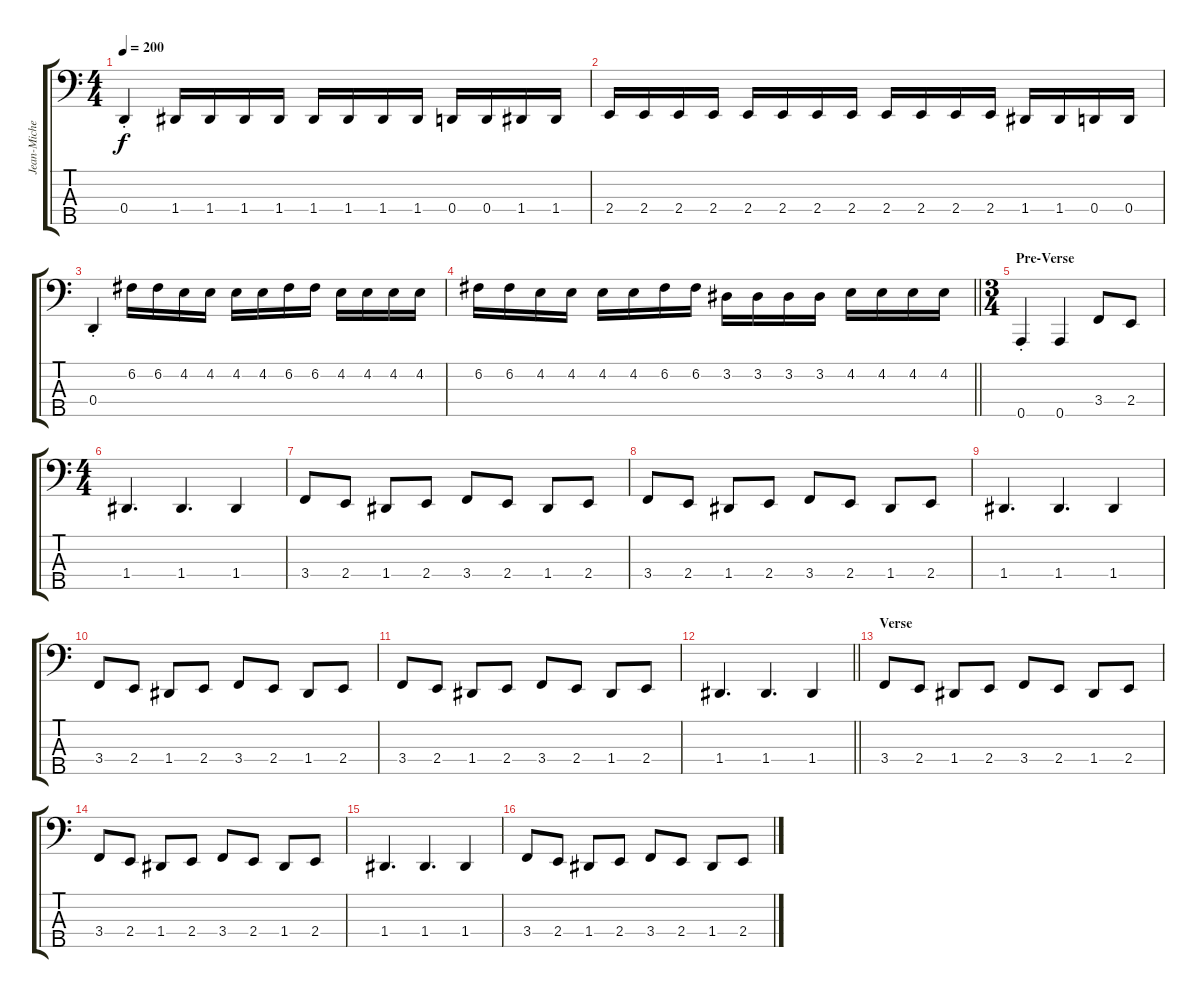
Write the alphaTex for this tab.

\track ("Jean-Michel Labadie" "Jean-Miche") {instrument electricbasspick}
\staff {score tabs}
\tuning (F2 C2 G1 D1 A0) {hide}
\ts (4 4)
\tempo 200
\clef f4
\ks c
0.4{st}.4{dy f} 1.4.16 1.4.16 1.4.16 1.4.16 1.4.16 1.4.16 1.4.16 1.4.16 0.4.16 0.4.16 1.4.16 1.4.16 |
2.4.16 2.4.16 2.4.16 2.4.16 2.4.16 2.4.16 2.4.16 2.4.16 2.4.16 2.4.16 2.4.16 2.4.16 1.4.16 1.4.16 0.4.16 0.4.16 |
0.4{st}.4 6.2.16 6.2.16 4.2.16 4.2.16 4.2.16 4.2.16 6.2.16 6.2.16 4.2.16 4.2.16 4.2.16 4.2.16 |
\barLineRight lightlight
6.2.16 6.2.16 4.2.16 4.2.16 4.2.16 4.2.16 6.2.16 6.2.16 3.2.16 3.2.16 3.2.16 3.2.16 4.2.16 4.2.16 4.2.16 4.2.16 |
\ts (3 4)
\section ("" "Pre-Verse")
0.5{st}.4 0.5.4 3.4.8 2.4.8 |
\ts (4 4)
1.4.4{d} 1.4.4{d} 1.4.4 |
3.4.8 2.4.8 1.4.8 2.4.8 3.4.8 2.4.8 1.4.8 2.4.8 |
3.4.8 2.4.8 1.4.8 2.4.8 3.4.8 2.4.8 1.4.8 2.4.8 |
1.4.4{d} 1.4.4{d} 1.4.4 |
3.4.8 2.4.8 1.4.8 2.4.8 3.4.8 2.4.8 1.4.8 2.4.8 |
3.4.8 2.4.8 1.4.8 2.4.8 3.4.8 2.4.8 1.4.8 2.4.8 |
\barLineRight lightlight
1.4.4{d} 1.4.4{d} 1.4.4 |
\section ("" "Verse")
3.4.8 2.4.8 1.4.8 2.4.8 3.4.8 2.4.8 1.4.8 2.4.8 |
3.4.8 2.4.8 1.4.8 2.4.8 3.4.8 2.4.8 1.4.8 2.4.8 |
1.4.4{d} 1.4.4{d} 1.4.4 |
3.4.8 2.4.8 1.4.8 2.4.8 3.4.8 2.4.8 1.4.8 2.4.8
